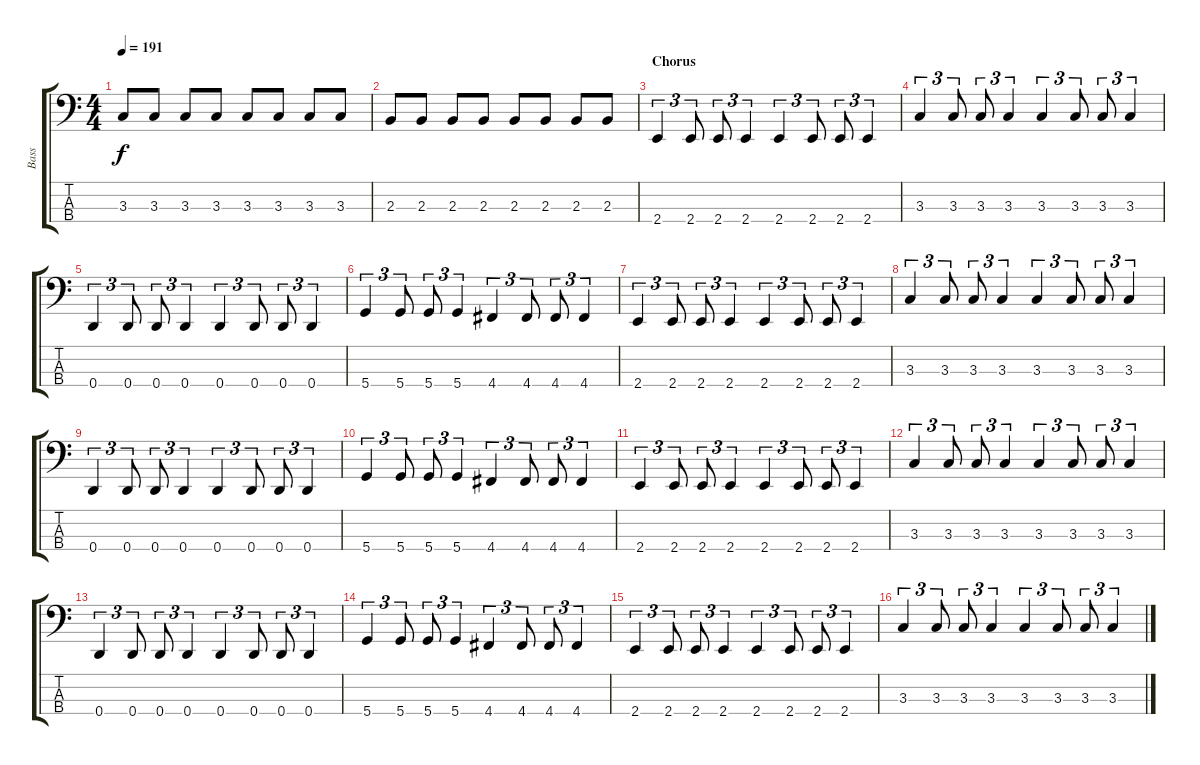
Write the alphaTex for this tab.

\track ("Bass" "Bass") {instrument electricbassfinger}
\staff {score tabs}
\tuning (G2 D2 A1 D1) {hide}
\ts (4 4)
\tempo 191
\clef f4
\ks c
3.3.8{dy f} 3.3.8 3.3.8 3.3.8 3.3.8 3.3.8 3.3.8 3.3.8 |
2.3.8 2.3.8 2.3.8 2.3.8 2.3.8 2.3.8 2.3.8 2.3.8 |
\section ("" "Chorus")
2.4.4{tu (3 2)} 2.4.8{tu (3 2)} 2.4.8{tu (3 2)} 2.4.4{tu (3 2)} 2.4.4{tu (3 2)} 2.4.8{tu (3 2)} 2.4.8{tu (3 2)} 2.4.4{tu (3 2)} |
3.3.4{tu (3 2)} 3.3.8{tu (3 2)} 3.3.8{tu (3 2)} 3.3.4{tu (3 2)} 3.3.4{tu (3 2)} 3.3.8{tu (3 2)} 3.3.8{tu (3 2)} 3.3.4{tu (3 2)} |
0.4.4{tu (3 2)} 0.4.8{tu (3 2)} 0.4.8{tu (3 2)} 0.4.4{tu (3 2)} 0.4.4{tu (3 2)} 0.4.8{tu (3 2)} 0.4.8{tu (3 2)} 0.4.4{tu (3 2)} |
5.4.4{tu (3 2)} 5.4.8{tu (3 2)} 5.4.8{tu (3 2)} 5.4.4{tu (3 2)} 4.4.4{tu (3 2)} 4.4.8{tu (3 2)} 4.4.8{tu (3 2)} 4.4.4{tu (3 2)} |
2.4.4{tu (3 2)} 2.4.8{tu (3 2)} 2.4.8{tu (3 2)} 2.4.4{tu (3 2)} 2.4.4{tu (3 2)} 2.4.8{tu (3 2)} 2.4.8{tu (3 2)} 2.4.4{tu (3 2)} |
3.3.4{tu (3 2)} 3.3.8{tu (3 2)} 3.3.8{tu (3 2)} 3.3.4{tu (3 2)} 3.3.4{tu (3 2)} 3.3.8{tu (3 2)} 3.3.8{tu (3 2)} 3.3.4{tu (3 2)} |
0.4.4{tu (3 2)} 0.4.8{tu (3 2)} 0.4.8{tu (3 2)} 0.4.4{tu (3 2)} 0.4.4{tu (3 2)} 0.4.8{tu (3 2)} 0.4.8{tu (3 2)} 0.4.4{tu (3 2)} |
5.4.4{tu (3 2)} 5.4.8{tu (3 2)} 5.4.8{tu (3 2)} 5.4.4{tu (3 2)} 4.4.4{tu (3 2)} 4.4.8{tu (3 2)} 4.4.8{tu (3 2)} 4.4.4{tu (3 2)} |
2.4.4{tu (3 2)} 2.4.8{tu (3 2)} 2.4.8{tu (3 2)} 2.4.4{tu (3 2)} 2.4.4{tu (3 2)} 2.4.8{tu (3 2)} 2.4.8{tu (3 2)} 2.4.4{tu (3 2)} |
3.3.4{tu (3 2)} 3.3.8{tu (3 2)} 3.3.8{tu (3 2)} 3.3.4{tu (3 2)} 3.3.4{tu (3 2)} 3.3.8{tu (3 2)} 3.3.8{tu (3 2)} 3.3.4{tu (3 2)} |
0.4.4{tu (3 2)} 0.4.8{tu (3 2)} 0.4.8{tu (3 2)} 0.4.4{tu (3 2)} 0.4.4{tu (3 2)} 0.4.8{tu (3 2)} 0.4.8{tu (3 2)} 0.4.4{tu (3 2)} |
5.4.4{tu (3 2)} 5.4.8{tu (3 2)} 5.4.8{tu (3 2)} 5.4.4{tu (3 2)} 4.4.4{tu (3 2)} 4.4.8{tu (3 2)} 4.4.8{tu (3 2)} 4.4.4{tu (3 2)} |
2.4.4{tu (3 2)} 2.4.8{tu (3 2)} 2.4.8{tu (3 2)} 2.4.4{tu (3 2)} 2.4.4{tu (3 2)} 2.4.8{tu (3 2)} 2.4.8{tu (3 2)} 2.4.4{tu (3 2)} |
3.3.4{tu (3 2)} 3.3.8{tu (3 2)} 3.3.8{tu (3 2)} 3.3.4{tu (3 2)} 3.3.4{tu (3 2)} 3.3.8{tu (3 2)} 3.3.8{tu (3 2)} 3.3.4{tu (3 2)}
